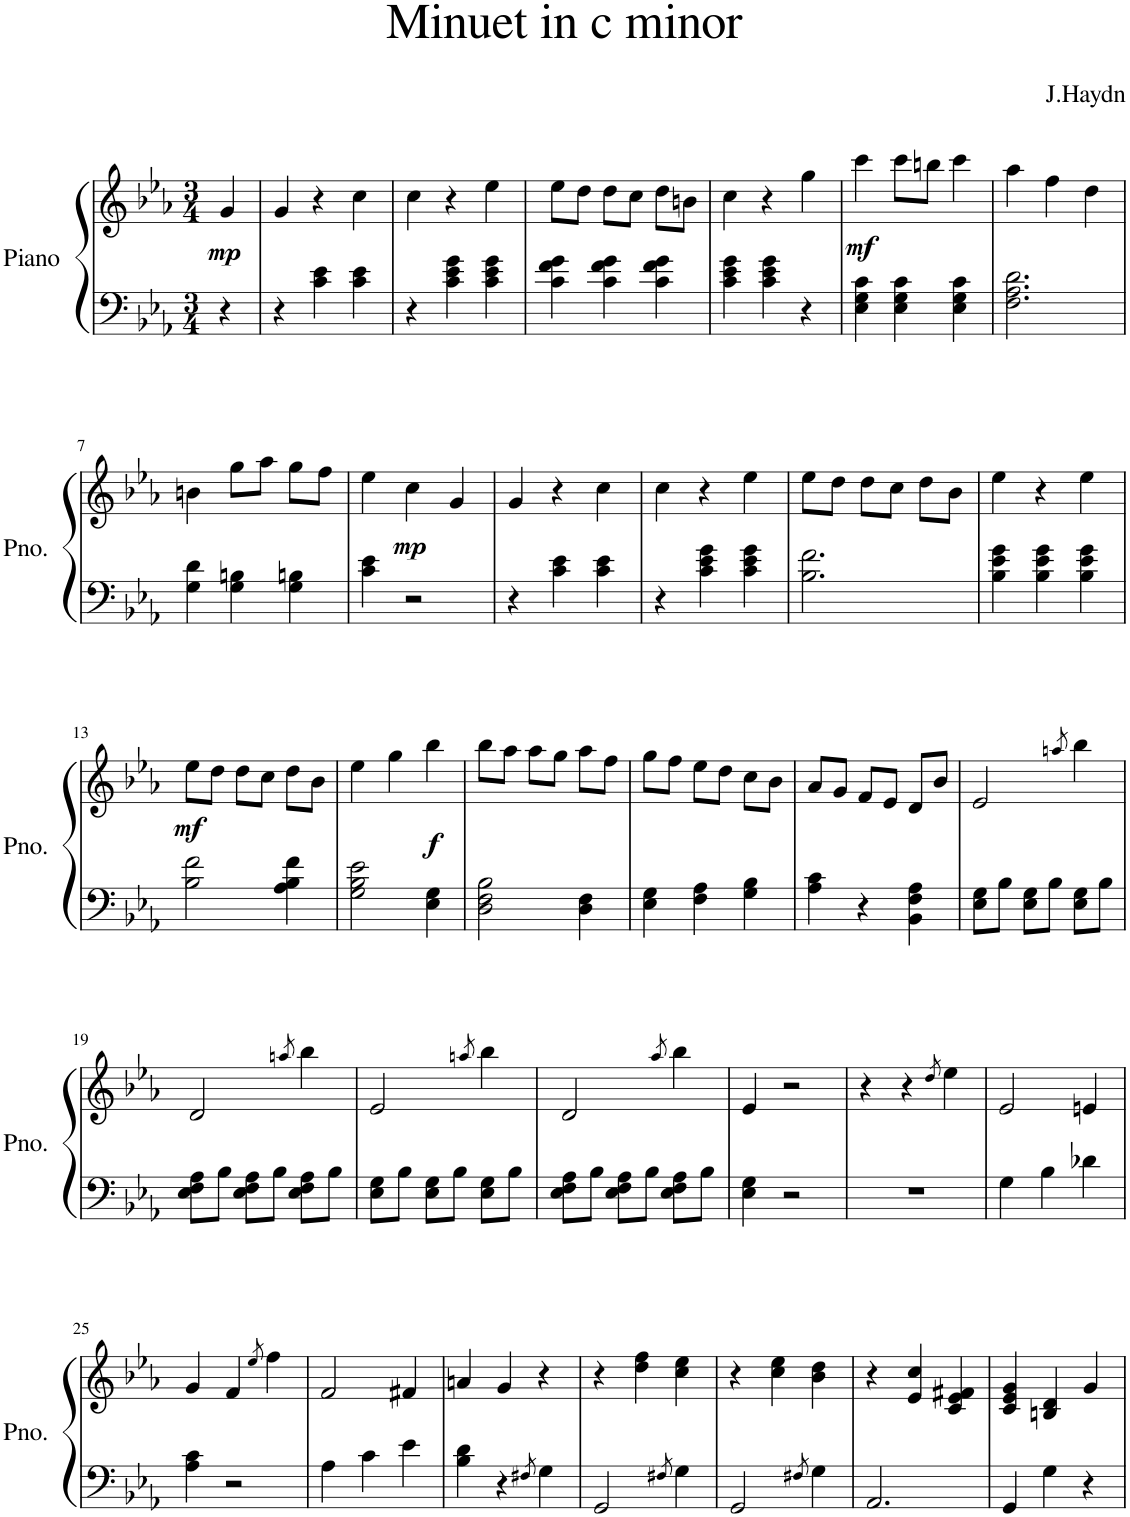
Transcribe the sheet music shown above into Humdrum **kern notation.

**kern	**kern	**dynam
*part1	*part1	*part1
*staff2	*staff1	*staff1/2
*I"Piano	*	*
*I'Pno.	*	*
*clefF4	*clefG2	*
*k[b-e-a-]	*k[b-e-a-]	*
*M3/4	*M3/4	*
=	=	=
!	!	!LO:DY:b
4r	4g/	mp
=1	=1	=1
4r	4g/	.
4c\ 4e-\	4r	.
4c\ 4e-\	4cc\	.
=2	=2	=2
4r	4cc\	.
4c\ 4e-\ 4g\	4r	.
4c\ 4e-\ 4g\	4ee-\	.
=3	=3	=3
4c\ 4f\ 4g\	8ee-\L	.
.	8dd\J	.
4c\ 4f\ 4g\	8dd\L	.
.	8cc\J	.
4c\ 4f\ 4g\	8dd\L	.
.	8bn\J	.
=4	=4	=4
4c\ 4e-\ 4g\	4cc\	.
4c\ 4e-\ 4g\	4r	.
4r	4gg\	.
=5	=5	=5
!	!	!LO:DY:b
4E-\ 4G\ 4c\	4ccc\	mf
4E-\ 4G\ 4c\	8ccc\L	.
.	8bbn\J	.
4E-\ 4G\ 4c\	4ccc\	.
=6	=6	=6
2.F\ 2.A-\ 2.d\	4aa-\	.
.	4ff\	.
.	4dd\	.
!!LO:LB:g=z
=7	=7	=7
4G\ 4d\	4bn\	.
4G\ 4Bn\	8gg\L	.
.	8aa-\J	.
4G\ 4Bn\	8gg\L	.
.	8ff\J	.
=8	=8	=8
4c\ 4e-\	4ee-\	.
!	!	!LO:DY:b
2r	4cc\	mp
.	4g/	.
=9	=9	=9
4r	4g/	.
4c\ 4e-\	4r	.
4c\ 4e-\	4cc\	.
=10	=10	=10
4r	4cc\	.
4c\ 4e-\ 4g\	4r	.
4c\ 4e-\ 4g\	4ee-\	.
=11	=11	=11
2.B-\ 2.f\	8ee-\L	.
.	8dd\J	.
.	8dd\L	.
.	8cc\J	.
.	8dd\L	.
.	8b-\J	.
=12	=12	=12
4B-\ 4e-\ 4g\	4ee-\	.
4B-\ 4e-\ 4g\	4r	.
4B-\ 4e-\ 4g\	4ee-\	.
!!LO:LB:g=z
=13	=13	=13
!	!	!LO:DY:b
2B-\ 2f\	8ee-\L	mf
.	8dd\J	.
.	8dd\L	.
.	8cc\J	.
4A-\ 4B-\ 4f\	8dd\L	.
.	8b-\J	.
=14	=14	=14
2G\ 2B-\ 2e-\	4ee-\	.
.	4gg\	.
!	!	!LO:DY:b
4E-\ 4G\	4bb-\	f
=15	=15	=15
2D\ 2F\ 2B-\	8bb-\L	.
.	8aa-\J	.
.	8aa-\L	.
.	8gg\J	.
4D\ 4F\	8aa-\L	.
.	8ff\J	.
=16	=16	=16
4E-\ 4G\	8gg\L	.
.	8ff\J	.
4F\ 4A-\	8ee-\L	.
.	8dd\J	.
4G\ 4B-\	8cc\L	.
.	8b-\J	.
=17	=17	=17
4A-\ 4c\	8a-/L	.
.	8g/J	.
4r	8f/L	.
.	8e-/J	.
4BB-\ 4F\ 4A-\	8d/L	.
.	8b-/J	.
=18	=18	=18
8E-\ 8G\L	2e-/	.
8B-\J	.	.
8E-\ 8G\L	.	.
8B-\J	.	.
.	8qaan/	.
8E-\ 8G\L	4bb-\	.
8B-\J	.	.
!!LO:LB:g=z
=19	=19	=19
8E-\ 8F\ 8A-\L	2d/	.
8B-\J	.	.
8E-\ 8F\ 8A-\L	.	.
8B-\J	.	.
.	8qaan/	.
8E-\ 8F\ 8A-\L	4bb-\	.
8B-\J	.	.
=20	=20	=20
8E-\ 8G\L	2e-/	.
8B-\J	.	.
8E-\ 8G\L	.	.
8B-\J	.	.
.	8qaan/	.
8E-\ 8G\L	4bb-\	.
8B-\J	.	.
=21	=21	=21
8E-\ 8F\ 8A-\L	2d/	.
8B-\J	.	.
8E-\ 8F\ 8A-\L	.	.
8B-\J	.	.
.	8qaa-/	.
8E-\ 8F\ 8A-\L	4bb-\	.
8B-\J	.	.
=22	=22	=22
4E-\ 4G\	4e-/	.
2r	2r	.
=23	=23	=23
2.r	4r	.
.	4r	.
.	8qdd/	.
.	4ee-\	.
=24	=24	=24
4G\	2e-/	.
4B-\	.	.
4d-X\	4en/	.
!!LO:LB:g=z
=25	=25	=25
4A-\ 4c\	4g/	.
2r	4f/	.
.	8qee-/	.
.	4ff\	.
=26	=26	=26
4A-\	2f/	.
4c\	.	.
4e-\	4f#X/	.
=27	=27	=27
4B-\ 4d\	4an/	.
4r	4g/	.
8qF#X/	.	.
4G\	4r	.
=28	=28	=28
2GG/	4r	.
.	4dd\ 4ff\	.
8qF#X/	.	.
4G\	4cc\ 4ee-\	.
=29	=29	=29
2GG/	4r	.
.	4cc\ 4ee-\	.
8qF#X/	.	.
4G\	4b-\ 4dd\	.
=30	=30	=30
2.AA-/	4r	.
.	4e-/ 4cc/	.
.	4c/ 4e-/ 4f#X/	.
=31	=31	=31
4GG/	4c/ 4e-/ 4g/	.
4G\	4Bn/ 4d/	.
4r	4g/	.
=	=	=
*-	*-	*-
